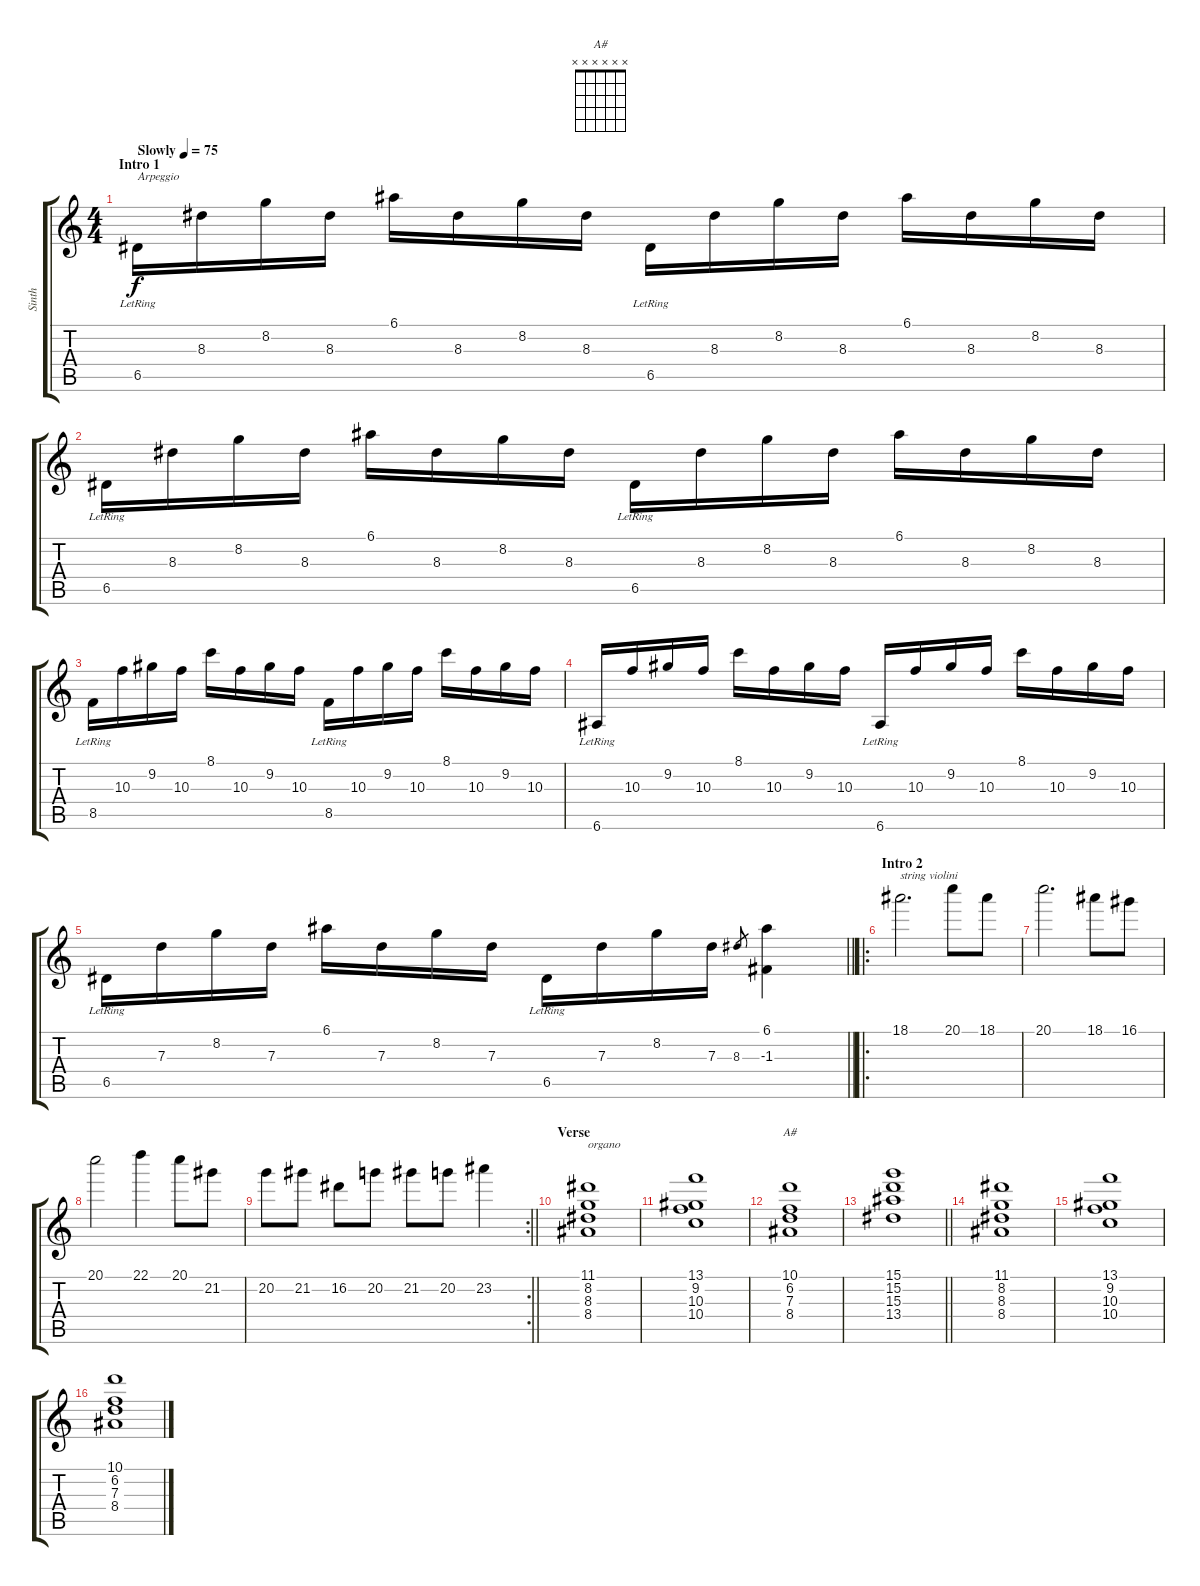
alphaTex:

\track ("Sinth" "Sinth") {instrument acousticguitarnylon}
\staff {score tabs}
\tuning (E4 B3 G3 D3 A2 E2) {hide}
\chord ("A#" x x x x x x)
\ts (4 4)
\section ("" "Intro 1")
\tempo (75 "Slowly")
\clef g2
\ks c
6.5{lr}.16{txt "Arpeggio" dy f instrument acousticguitarnylon} 8.3.16 8.2.16 8.3.16 6.1.16 8.3.16 8.2.16 8.3.16 6.5{lr}.16 8.3.16 8.2.16 8.3.16 6.1.16 8.3.16 8.2.16 8.3.16 |
6.5{lr}.16 8.3.16 8.2.16 8.3.16 6.1.16 8.3.16 8.2.16 8.3.16 6.5{lr}.16 8.3.16 8.2.16 8.3.16 6.1.16 8.3.16 8.2.16 8.3.16 |
8.5{lr}.16 10.3.16 9.2.16 10.3.16 8.1.16 10.3.16 9.2.16 10.3.16 8.5{lr}.16 10.3.16 9.2.16 10.3.16 8.1.16 10.3.16 9.2.16 10.3.16 |
6.6{lr}.16 10.3.16 9.2.16 10.3.16 8.1.16 10.3.16 9.2.16 10.3.16 6.6{lr}.16 10.3.16 9.2.16 10.3.16 8.1.16 10.3.16 9.2.16 10.3.16 |
\barLineRight lightlight
6.5{lr}.16 7.3.16 8.2.16 7.3.16 6.1.16 7.3.16 8.2.16 7.3.16 6.5{lr}.16 7.3.16 8.2.16 7.3.16 8.3.8{gr} (6.1 -1.3).4 |
\ro
\section ("" "Intro 2")
18.1.2{d txt "string violini" instrument stringensemble1} 20.1.8 18.1.8 |
20.1.2{d} 18.1.8 16.1.8 |
20.1.2 22.1.4 20.1.8 21.2.8 |
\rc 2
\barLineRight lightlight
20.2.8 21.2.8 16.2.8 20.2.8 21.2.8 20.2.8 23.2.4 |
\section ("" "Verse")
(11.1 8.2 8.3 8.4).1{txt "organo" volume 6 instrument drawbarorgan} |
(13.1 9.2 10.3 10.4).1 |
(10.1 6.2 7.3 8.4).1{ch "A#"} |
\barLineRight lightlight
(15.1 15.2 15.3 13.4).1 |
(11.1 8.2 8.3 8.4).1{volume 6 instrument drawbarorgan} |
(13.1 9.2 10.3 10.4).1 |
(10.1 6.2 7.3 8.4).1
